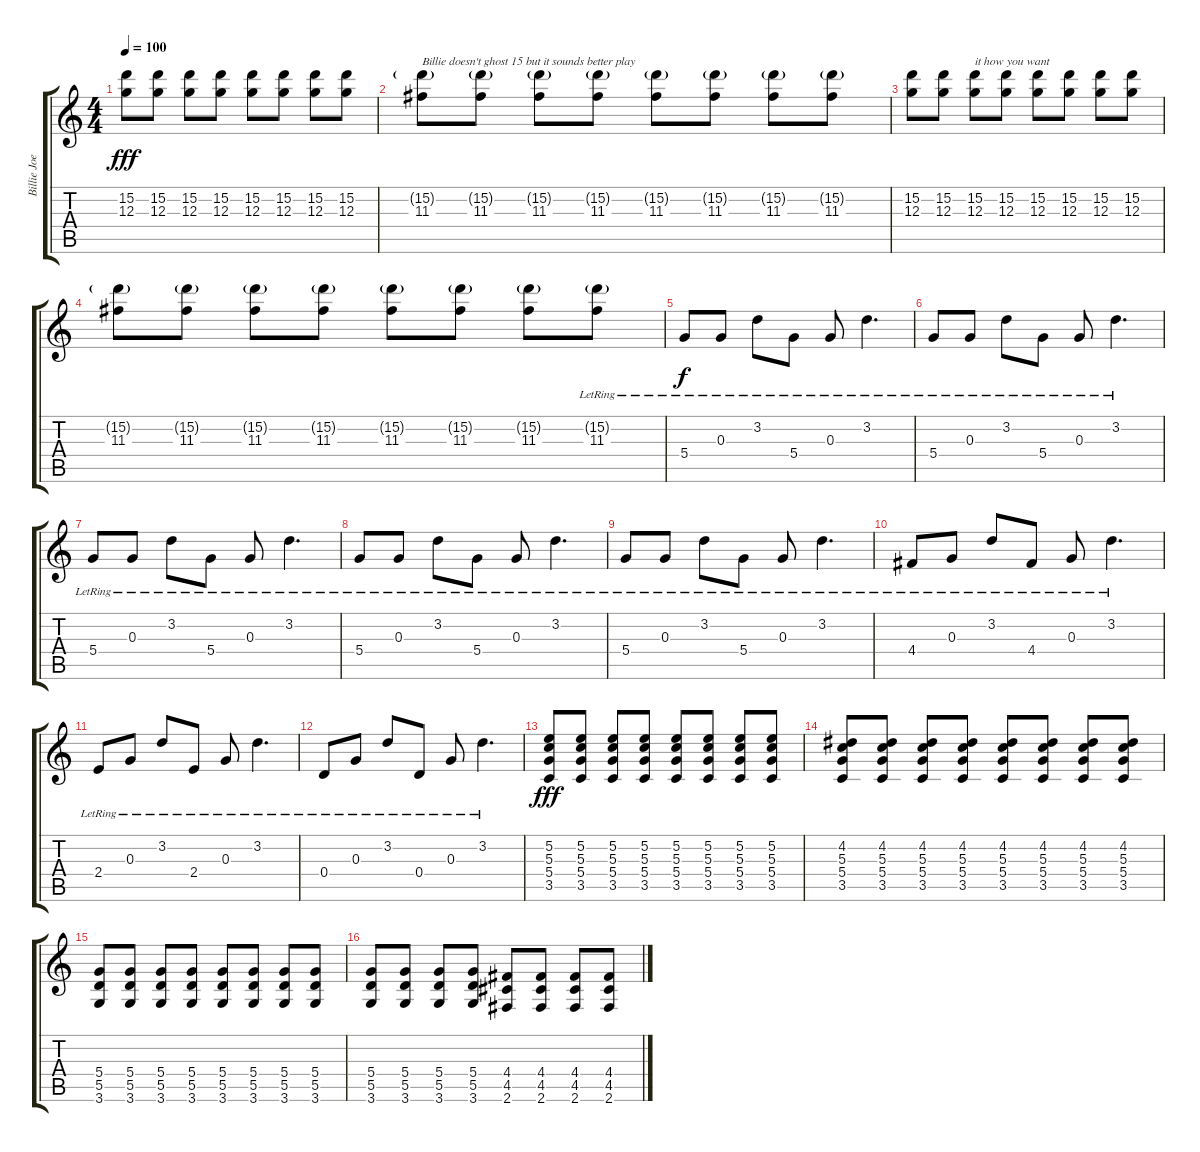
\track ("Billie Joe Armstrong" "Billie Joe") {instrument acousticguitarsteel}
\staff {score tabs}
\tuning (E4 B3 G3 D3 A2 E2) {hide}
\ts (4 4)
\tempo 100
\clef g2
\ks c
(15.2 12.3).8{dy fff} (15.2 12.3).8 (15.2 12.3).8 (15.2 12.3).8 (15.2 12.3).8 (15.2 12.3).8 (15.2 12.3).8 (15.2 12.3).8 |
(15.2{g} 11.3).8{txt "Billie doesn't ghost 15 but it sounds better play"} (15.2{g} 11.3).8 (15.2{g} 11.3).8 (15.2{g} 11.3).8 (15.2{g} 11.3).8 (15.2{g} 11.3).8 (15.2{g} 11.3).8 (15.2{g} 11.3).8 |
(15.2 12.3).8 (15.2 12.3).8 (15.2 12.3).8{txt "it how you want"} (15.2 12.3).8 (15.2 12.3).8 (15.2 12.3).8 (15.2 12.3).8 (15.2 12.3).8 |
(15.2{g} 11.3).8 (15.2{g} 11.3).8 (15.2{g} 11.3).8 (15.2{g} 11.3).8 (15.2{g} 11.3).8 (15.2{g} 11.3).8 (15.2{g} 11.3).8 (15.2{g lr} 11.3{lr}).8 |
5.4{lr}.8{dy f instrument acousticguitarsteel} 0.3{lr}.8 3.2{lr}.8 5.4{lr}.8 0.3{lr}.8 3.2{lr}.4{d} |
5.4{lr}.8 0.3{lr}.8 3.2{lr}.8 5.4{lr}.8 0.3{lr}.8 3.2{lr}.4{d} |
5.4{lr}.8 0.3{lr}.8 3.2{lr}.8 5.4{lr}.8 0.3{lr}.8 3.2{lr}.4{d} |
5.4{lr}.8 0.3{lr}.8 3.2{lr}.8 5.4{lr}.8 0.3{lr}.8 3.2{lr}.4{d} |
5.4{lr}.8 0.3{lr}.8 3.2{lr}.8 5.4{lr}.8 0.3{lr}.8 3.2{lr}.4{d} |
4.4{lr}.8 0.3{lr}.8 3.2{lr}.8 4.4{lr}.8 0.3{lr}.8 3.2{lr}.4{d} |
2.4{lr}.8 0.3{lr}.8 3.2{lr}.8 2.4{lr}.8 0.3{lr}.8 3.2{lr}.4{d} |
0.4{lr}.8 0.3{lr}.8 3.2{lr}.8 0.4{lr}.8 0.3{lr}.8 3.2{lr}.4{d} |
(5.2 5.3 5.4 3.5).8{dy fff volume 6 instrument distortionguitar} (5.2 5.3 5.4 3.5).8 (5.2 5.3 5.4 3.5).8 (5.2 5.3 5.4 3.5).8 (5.2 5.3 5.4 3.5).8 (5.2 5.3 5.4 3.5).8 (5.2 5.3 5.4 3.5).8 (5.2 5.3 5.4 3.5).8 |
(4.2 5.3 5.4 3.5).8 (4.2 5.3 5.4 3.5).8 (4.2 5.3 5.4 3.5).8 (4.2 5.3 5.4 3.5).8 (4.2 5.3 5.4 3.5).8 (4.2 5.3 5.4 3.5).8 (4.2 5.3 5.4 3.5).8 (4.2 5.3 5.4 3.5).8 |
(5.4 5.5 3.6).8 (5.4 5.5 3.6).8 (5.4 5.5 3.6).8 (5.4 5.5 3.6).8 (5.4 5.5 3.6).8 (5.4 5.5 3.6).8 (5.4 5.5 3.6).8 (5.4 5.5 3.6).8 |
(5.4 5.5 3.6).8 (5.4 5.5 3.6).8 (5.4 5.5 3.6).8 (5.4 5.5 3.6).8 (4.4 4.5 2.6).8 (4.4 4.5 2.6).8 (4.4 4.5 2.6).8 (4.4 4.5 2.6).8
